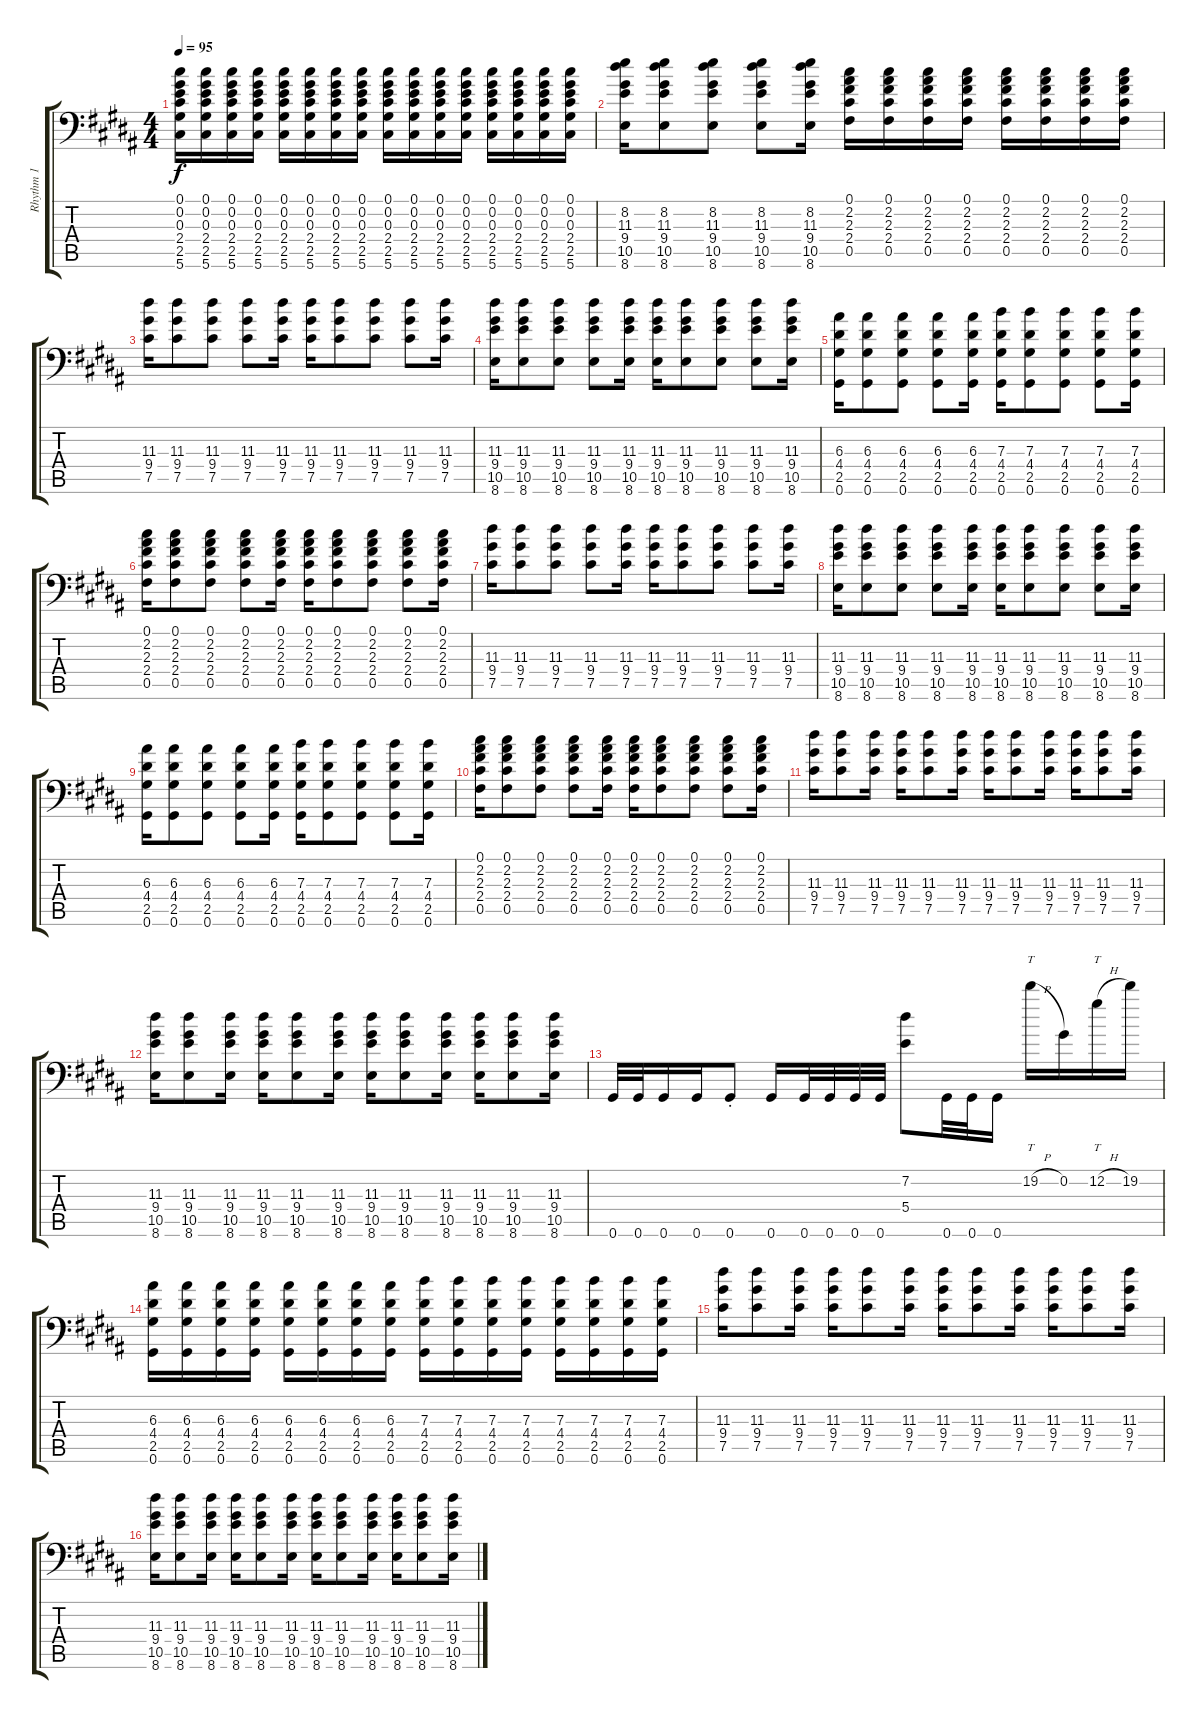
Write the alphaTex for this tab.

\track ("Rhythm 1" "Rhythm 1") {instrument distortionguitar}
\staff {score tabs}
\tuning (Db4 Ab3 E3 B2 Gb2 Ab1) {hide}
\ts (4 4)
\tempo 95
\clef f4
\ks b
(0.1 0.2 0.3 2.4 2.5 5.6).16{dy f} (0.1 0.2 0.3 2.4 2.5 5.6).16 (0.1 0.2 0.3 2.4 2.5 5.6).16 (0.1 0.2 0.3 2.4 2.5 5.6).16 (0.1 0.2 0.3 2.4 2.5 5.6).16 (0.1 0.2 0.3 2.4 2.5 5.6).16 (0.1 0.2 0.3 2.4 2.5 5.6).16 (0.1 0.2 0.3 2.4 2.5 5.6).16 (0.1 0.2 0.3 2.4 2.5 5.6).16 (0.1 0.2 0.3 2.4 2.5 5.6).16 (0.1 0.2 0.3 2.4 2.5 5.6).16 (0.1 0.2 0.3 2.4 2.5 5.6).16 (0.1 0.2 0.3 2.4 2.5 5.6).16 (0.1 0.2 0.3 2.4 2.5 5.6).16 (0.1 0.2 0.3 2.4 2.5 5.6).16 (0.1 0.2 0.3 2.4 2.5 5.6).16 |
(8.2 11.3 9.4 10.5 8.6).16 (8.2 11.3 9.4 10.5 8.6).8 (8.2 11.3 9.4 10.5 8.6).8 (8.2 11.3 9.4 10.5 8.6).8 (8.2 11.3 9.4 10.5 8.6).16 (0.1 2.2 2.3 2.4 0.5).16 (0.1 2.2 2.3 2.4 0.5).16 (0.1 2.2 2.3 2.4 0.5).16 (0.1 2.2 2.3 2.4 0.5).16 (0.1 2.2 2.3 2.4 0.5).16 (0.1 2.2 2.3 2.4 0.5).16 (0.1 2.2 2.3 2.4 0.5).16 (0.1 2.2 2.3 2.4 0.5).16 |
(11.3 9.4 7.5).16{volume 13} (11.3 9.4 7.5).8 (11.3 9.4 7.5).8 (11.3 9.4 7.5).8 (11.3 9.4 7.5).16 (11.3 9.4 7.5).16 (11.3 9.4 7.5).8 (11.3 9.4 7.5).8 (11.3 9.4 7.5).8 (11.3 9.4 7.5).16 |
(11.3 9.4 10.5 8.6).16 (11.3 9.4 10.5 8.6).8 (11.3 9.4 10.5 8.6).8 (11.3 9.4 10.5 8.6).8 (11.3 9.4 10.5 8.6).16 (11.3 9.4 10.5 8.6).16 (11.3 9.4 10.5 8.6).8 (11.3 9.4 10.5 8.6).8 (11.3 9.4 10.5 8.6).8 (11.3 9.4 10.5 8.6).16 |
(6.3 4.4 2.5 0.6).16 (6.3 4.4 2.5 0.6).8 (6.3 4.4 2.5 0.6).8 (6.3 4.4 2.5 0.6).8 (6.3 4.4 2.5 0.6).16 (7.3 4.4 2.5 0.6).16 (7.3 4.4 2.5 0.6).8 (7.3 4.4 2.5 0.6).8 (7.3 4.4 2.5 0.6).8 (7.3 4.4 2.5 0.6).16 |
(0.1 2.2 2.3 2.4 0.5).16 (0.1 2.2 2.3 2.4 0.5).8 (0.1 2.2 2.3 2.4 0.5).8 (0.1 2.2 2.3 2.4 0.5).8 (0.1 2.2 2.3 2.4 0.5).16 (0.1 2.2 2.3 2.4 0.5).16 (0.1 2.2 2.3 2.4 0.5).8 (0.1 2.2 2.3 2.4 0.5).8 (0.1 2.2 2.3 2.4 0.5).8 (0.1 2.2 2.3 2.4 0.5).16 |
(11.3 9.4 7.5).16 (11.3 9.4 7.5).8 (11.3 9.4 7.5).8 (11.3 9.4 7.5).8 (11.3 9.4 7.5).16 (11.3 9.4 7.5).16 (11.3 9.4 7.5).8 (11.3 9.4 7.5).8 (11.3 9.4 7.5).8 (11.3 9.4 7.5).16 |
(11.3 9.4 10.5 8.6).16 (11.3 9.4 10.5 8.6).8 (11.3 9.4 10.5 8.6).8 (11.3 9.4 10.5 8.6).8 (11.3 9.4 10.5 8.6).16 (11.3 9.4 10.5 8.6).16 (11.3 9.4 10.5 8.6).8 (11.3 9.4 10.5 8.6).8 (11.3 9.4 10.5 8.6).8 (11.3 9.4 10.5 8.6).16 |
(6.3 4.4 2.5 0.6).16 (6.3 4.4 2.5 0.6).8 (6.3 4.4 2.5 0.6).8 (6.3 4.4 2.5 0.6).8 (6.3 4.4 2.5 0.6).16 (7.3 4.4 2.5 0.6).16 (7.3 4.4 2.5 0.6).8 (7.3 4.4 2.5 0.6).8 (7.3 4.4 2.5 0.6).8 (7.3 4.4 2.5 0.6).16 |
(0.1 2.2 2.3 2.4 0.5).16 (0.1 2.2 2.3 2.4 0.5).8 (0.1 2.2 2.3 2.4 0.5).8 (0.1 2.2 2.3 2.4 0.5).8 (0.1 2.2 2.3 2.4 0.5).16 (0.1 2.2 2.3 2.4 0.5).16 (0.1 2.2 2.3 2.4 0.5).8 (0.1 2.2 2.3 2.4 0.5).8 (0.1 2.2 2.3 2.4 0.5).8 (0.1 2.2 2.3 2.4 0.5).16 |
(11.3 9.4 7.5).16{volume 14} (11.3 9.4 7.5).8 (11.3 9.4 7.5).16 (11.3 9.4 7.5).16 (11.3 9.4 7.5).8 (11.3 9.4 7.5).16 (11.3 9.4 7.5).16 (11.3 9.4 7.5).8 (11.3 9.4 7.5).16 (11.3 9.4 7.5).16 (11.3 9.4 7.5).8 (11.3 9.4 7.5).16 |
(11.3 9.4 10.5 8.6).16 (11.3 9.4 10.5 8.6).8 (11.3 9.4 10.5 8.6).16 (11.3 9.4 10.5 8.6).16 (11.3 9.4 10.5 8.6).8 (11.3 9.4 10.5 8.6).16 (11.3 9.4 10.5 8.6).16 (11.3 9.4 10.5 8.6).8 (11.3 9.4 10.5 8.6).16 (11.3 9.4 10.5 8.6).16 (11.3 9.4 10.5 8.6).8 (11.3 9.4 10.5 8.6).16 |
0.6.32 0.6.32 0.6.16 0.6.16 0.6{st}.8 0.6.16 0.6.32 0.6.32 0.6.32 0.6.32 (7.2 5.4).8 0.6.32 0.6.32 0.6.16 19.2{h}.16{tt} 0.2.16 12.2{h}.16{tt} 19.2.16 |
(6.3 4.4 2.5 0.6).16 (6.3 4.4 2.5 0.6).16 (6.3 4.4 2.5 0.6).16 (6.3 4.4 2.5 0.6).16 (6.3 4.4 2.5 0.6).16 (6.3 4.4 2.5 0.6).16 (6.3 4.4 2.5 0.6).16 (6.3 4.4 2.5 0.6).16 (7.3 4.4 2.5 0.6).16 (7.3 4.4 2.5 0.6).16 (7.3 4.4 2.5 0.6).16 (7.3 4.4 2.5 0.6).16 (7.3 4.4 2.5 0.6).16 (7.3 4.4 2.5 0.6).16 (7.3 4.4 2.5 0.6).16 (7.3 4.4 2.5 0.6).16 |
(11.3 9.4 7.5).16 (11.3 9.4 7.5).8 (11.3 9.4 7.5).16 (11.3 9.4 7.5).16 (11.3 9.4 7.5).8 (11.3 9.4 7.5).16 (11.3 9.4 7.5).16 (11.3 9.4 7.5).8 (11.3 9.4 7.5).16 (11.3 9.4 7.5).16 (11.3 9.4 7.5).8 (11.3 9.4 7.5).16 |
(11.3 9.4 10.5 8.6).16 (11.3 9.4 10.5 8.6).8 (11.3 9.4 10.5 8.6).16 (11.3 9.4 10.5 8.6).16 (11.3 9.4 10.5 8.6).8 (11.3 9.4 10.5 8.6).16 (11.3 9.4 10.5 8.6).16 (11.3 9.4 10.5 8.6).8 (11.3 9.4 10.5 8.6).16 (11.3 9.4 10.5 8.6).16 (11.3 9.4 10.5 8.6).8 (11.3 9.4 10.5 8.6).16
